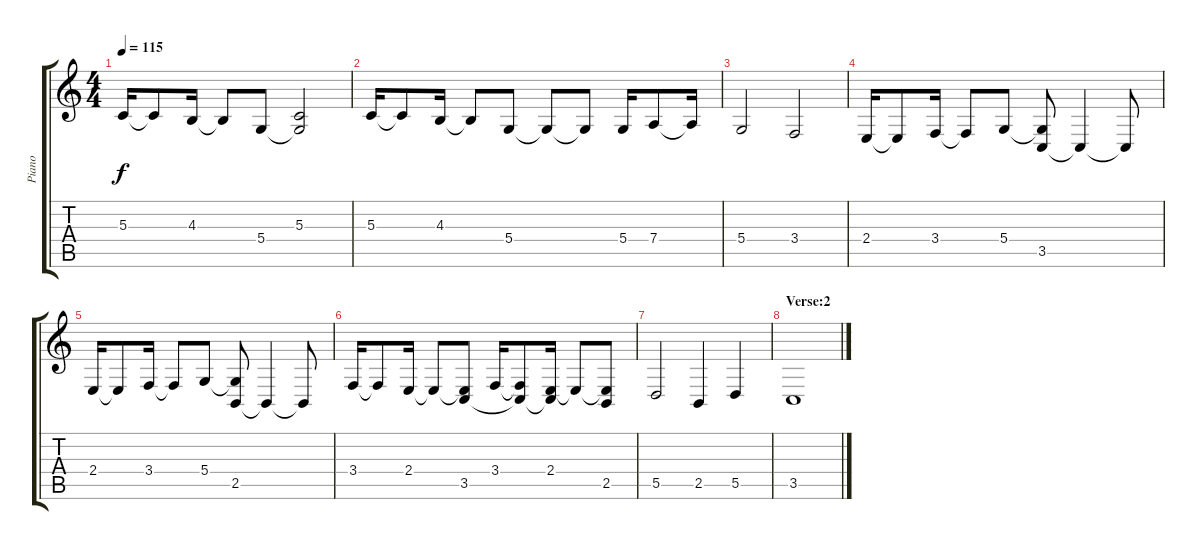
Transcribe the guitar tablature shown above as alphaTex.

\track ("Piano" "Piano") {instrument electricgrandpiano}
\staff {score tabs}
\tuning (E4 B3 G3 D3 A2 E2) {hide}
\ts (4 4)
\tempo 115
\clef g2
\ks c
5.3.16{dy f} 5.3{t}.8 4.3.16 4.3{t}.8 5.4.8 (5.3 5.4{t}).2 |
5.3.16 5.3{t}.8 4.3.16 4.3{t}.8 5.4.8 5.4{t}.8 5.4{t}.8 5.4.16 7.4.8 7.4{t}.16 |
5.4.2 3.4.2 |
2.4.16 2.4{t}.8 3.4.16 3.4{t}.8 5.4.8 (5.4{t} 3.5).8 3.5{t}.4 3.5{t}.8 |
2.4.16 2.4{t}.8 3.4.16 3.4{t}.8 5.4.8 (5.4{t} 2.5).8 2.5{t}.4 2.5{t}.8 |
3.4.16 3.4{t}.8 2.4.16 2.4{t}.8 (2.4{t} 3.5).8 3.4.16 (3.4{t} 3.5{t}).8 (2.4 3.5{t}).16 2.4{t}.8 (2.4{t} 2.5).8 |
5.5.2 2.5.4 5.5.4 |
\section ("" "Verse:2")
3.5.1
